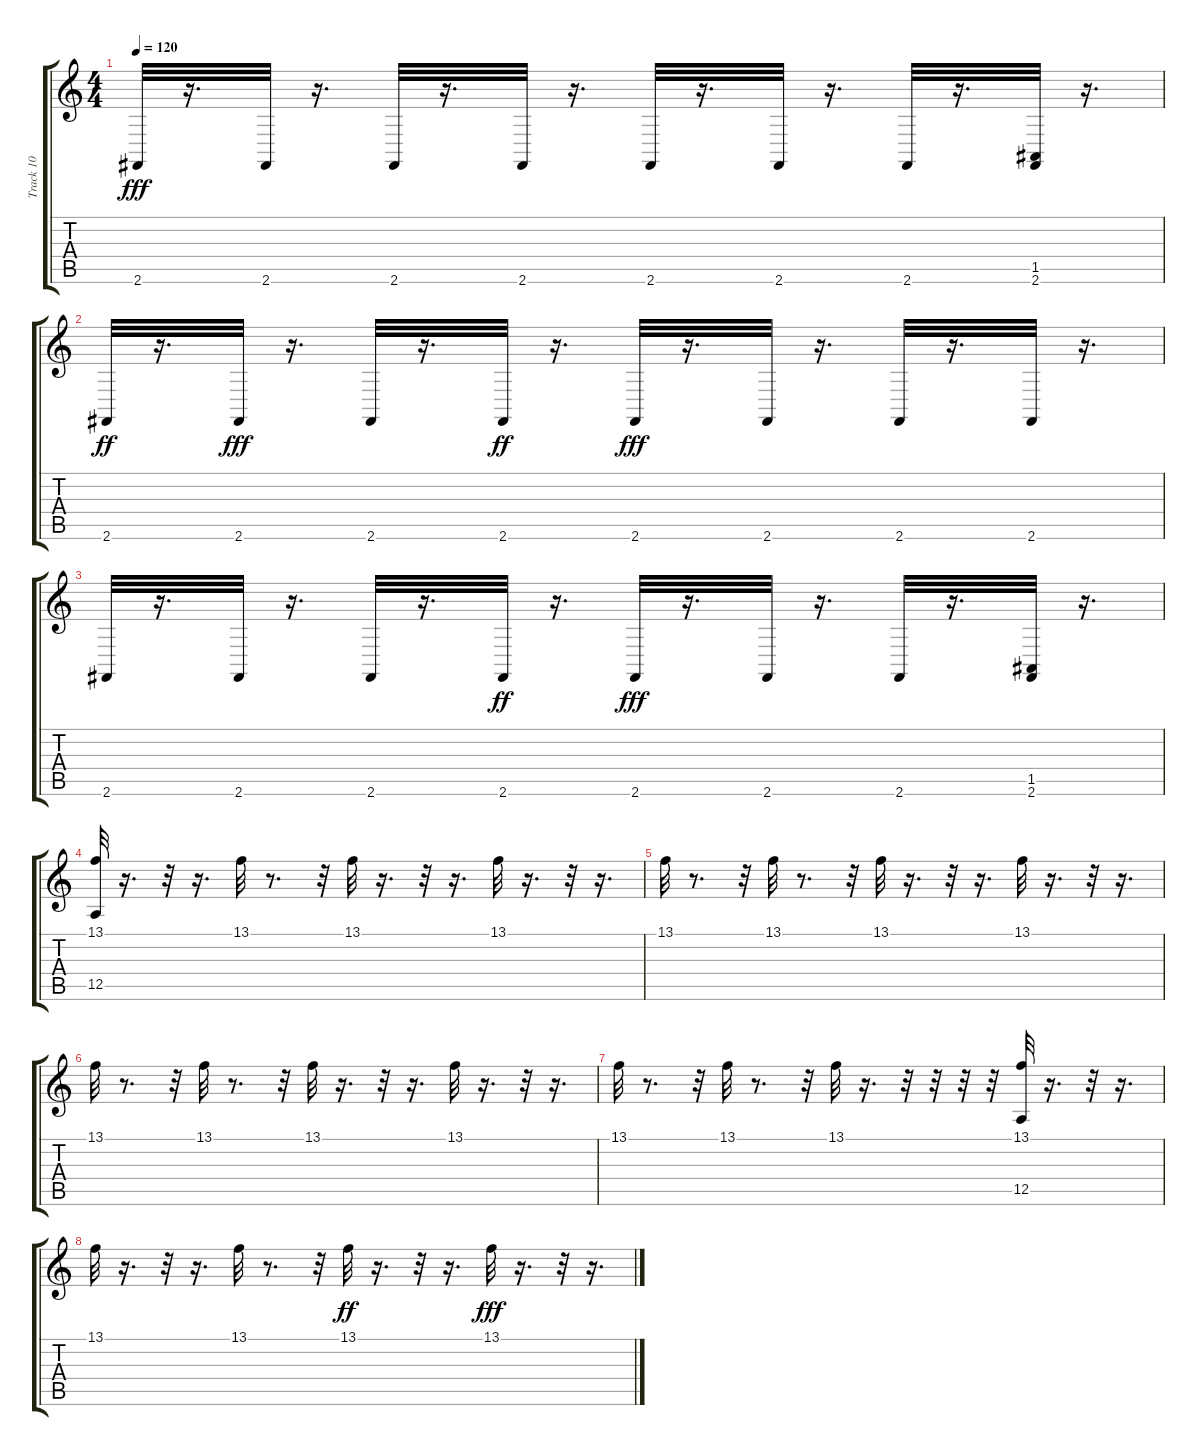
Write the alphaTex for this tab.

\track ("Track 10" "Track 10") {instrument electricpiano1}
\staff {score tabs}
\tuning (E4 B3 G3 D3 A2 E2) {hide}
\ts (4 4)
\tempo 120
\clef g2
\ks c
2.6.32{dy fff} r.16{d} 2.6.32 r.16{d} 2.6.32 r.16{d} 2.6.32 r.16{d} 2.6.32 r.16{d} 2.6.32 r.16{d} 2.6.32 r.16{d} (1.5 2.6).32 r.16{d} |
2.6.32{dy ff} r.16{d} 2.6.32{dy fff} r.16{d} 2.6.32 r.16{d} 2.6.32{dy ff} r.16{d} 2.6.32{dy fff} r.16{d} 2.6.32 r.16{d} 2.6.32 r.16{d} 2.6.32 r.16{d} |
2.6.32 r.16{d} 2.6.32 r.16{d} 2.6.32 r.16{d} 2.6.32{dy ff} r.16{d} 2.6.32{dy fff} r.16{d} 2.6.32 r.16{d} 2.6.32 r.16{d} (1.5 2.6).32 r.16{d} |
(13.1 12.5).32 r.16{d} r.32 r.16{d} 13.1.32 r.8{d} r.32 13.1.32 r.16{d} r.32 r.16{d} 13.1.32 r.16{d} r.32 r.16{d} |
13.1.32 r.8{d} r.32 13.1.32 r.8{d} r.32 13.1.32 r.16{d} r.32 r.16{d} 13.1.32 r.16{d} r.32 r.16{d} |
13.1.32 r.8{d} r.32 13.1.32 r.8{d} r.32 13.1.32 r.16{d} r.32 r.16{d} 13.1.32 r.16{d} r.32 r.16{d} |
13.1.32 r.8{d} r.32 13.1.32 r.8{d} r.32 13.1.32 r.16{d} r.32 r.32 r.32 r.32 (13.1 12.5).32 r.16{d} r.32 r.16{d} |
13.1.32 r.16{d} r.32 r.16{d} 13.1.32 r.8{d} r.32 13.1.32{dy ff} r.16{d} r.32 r.16{d} 13.1.32{dy fff} r.16{d} r.32 r.16{d}
